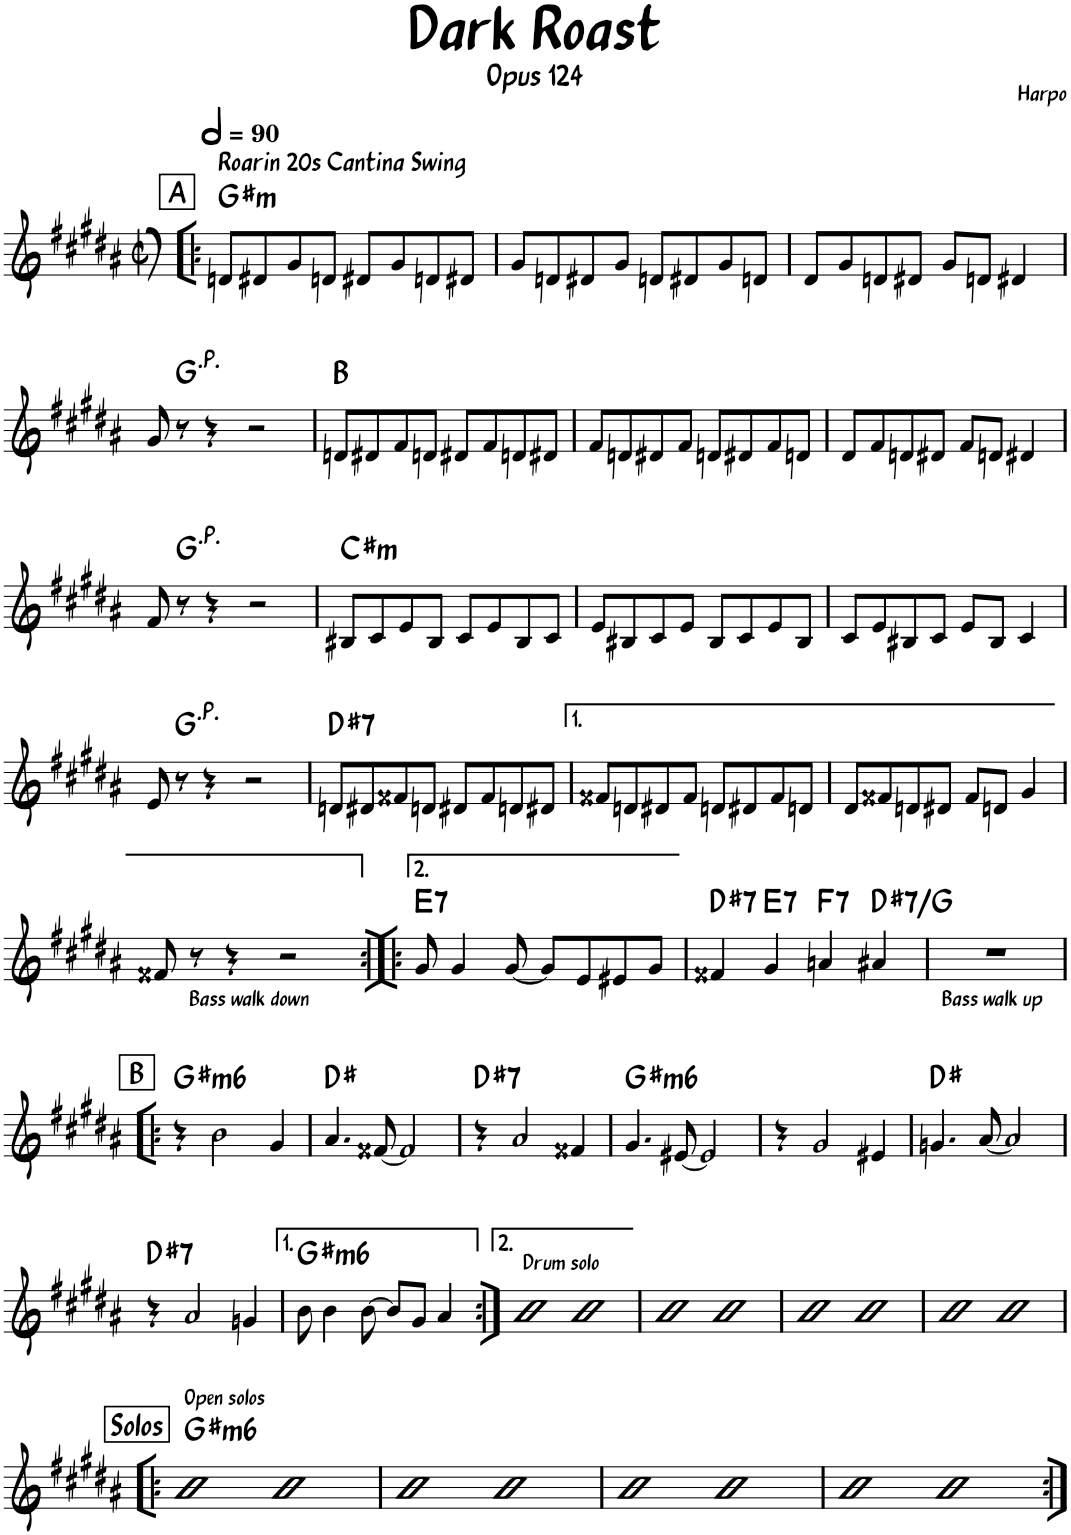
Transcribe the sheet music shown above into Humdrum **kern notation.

**kern	**harte
*part1	*part1
*staff1	*
*I"Piano	*
*I'Pno.	*
*clefG2	*
*k[f#c#g#d#a#]	*
*M2/2	*
*met(c|)	*
*MM180	*
!!LO:REH:place=s1:a:B:rj:fs=14:t=A
=1!|:	=1!|:
!LO:TX:a:B:t=Roarin 20s Cantina Swing	!LO:H:kt=m
8dn/L	G#:min
8d#X/	.
8g#/	.
8dn/J	.
8d#X/L	.
8g#/	.
8dn/	.
8d#X/J	.
=2	=2
8g#/L	.
8dn/	.
8d#X/	.
8g#/J	.
8dn/L	.
8d#X/	.
8g#/	.
8dn/J	.
=3	=3
8d#/L	.
8g#/	.
8dn/	.
8d#X/J	.
8g#/L	.
8dn/J	.
4d#X/	.
!!LO:LB:g=z
=4	=4
8g#/	.
!	!LO:H:kt=.P.
8r	.
4r	.
2r	.
=5	=5
8dn/L	B:maj
8d#X/	.
8f#/	.
8dn/J	.
8d#X/L	.
8f#/	.
8dn/	.
8d#X/J	.
=6	=6
8f#/L	.
8dn/	.
8d#X/	.
8f#/J	.
8dn/L	.
8d#X/	.
8f#/	.
8dn/J	.
=7	=7
8d#/L	.
8f#/	.
8dn/	.
8d#X/J	.
8f#/L	.
8dn/J	.
4d#X/	.
!!LO:LB:g=z
=8	=8
8f#/	.
!	!LO:H:kt=.P.
8r	.
4r	.
2r	.
=9	=9
!	!LO:H:kt=m
8B#X/L	C#:min
8c#/	.
8e/	.
8B#/J	.
8c#/L	.
8e/	.
8B#/	.
8c#/J	.
=10	=10
8e/L	.
8B#X/	.
8c#/	.
8e/J	.
8B#/L	.
8c#/	.
8e/	.
8B#/J	.
=11	=11
8c#/L	.
8e/	.
8B#X/	.
8c#/J	.
8e/L	.
8B#/J	.
4c#/	.
!!LO:LB:g=z
=12	=12
8e/	.
!	!LO:H:kt=.P.
8r	.
4r	.
2r	.
=13	=13
!	!LO:H:kt=7
8dn/L	D#:7
8d#X/	.
8f##X/	.
8dn/J	.
8d#X/L	.
8f##/	.
8dn/	.
8d#X/J	.
=14	=14
8f##X/L	.
8dn/	.
8d#X/	.
8f##/J	.
8dn/L	.
8d#X/	.
8f##/	.
8dn/J	.
=15	=15
8d#/L	.
8f##X/	.
8dn/	.
8d#X/J	.
8f##/L	.
8dn/J	.
4g#/	.
!!LO:LB:g=z
=16	=16
8f##X/	.
!LO:TX:b:t=Bass walk down	!
8r	.
4r	.
2r	.
=17:|!|:	=17:|!|:
!	!LO:H:kt=7
8g#/	E:7
4g#/	.
[8g#/	.
8g#/L]	.
8e/	.
8e#X/	.
8g#/J	.
=18	=18
!	!LO:H:kt=7
4f##X/	D#:7
!	!LO:H:kt=7
4g#/	E:7
!	!LO:H:kt=7
4an/	F:7
!	!LO:H:kt=7
4a#X/	D#:7/b4
=19	=19
!LO:TX:b:t=Bass walk up	!
1r	.
!!LO:LB:g=z
!!LO:REH:place=s1:a:B:rj:fs=14:t=B
=20!|:	=20!|:
!	!LO:H:kt=m6
4r	G#:min6
2b\	.
4g#/	.
=21	=21
4.a#/	D#:maj
[8f##X/	.
2f##/]	.
=22	=22
!	!LO:H:kt=7
4r	D#:7
2a#/	.
4f##X/	.
=23	=23
!	!LO:H:kt=m6
4.g#/	G#:min6
[8e#X/	.
2e#/]	.
=24	=24
4r	.
2g#/	.
4e#X/	.
=25	=25
4.gn/	D#:maj
[8a#/	.
2a#/]	.
!!LO:LB:g=z
=26	=26
!	!LO:H:kt=7
4r	D#:7
2a#/	.
4gn/	.
=27	=27
!	!LO:H:kt=m6
8b\	G#:min6
4b\	.
[8b\	.
8b/L]	.
8g#/J	.
4a#/	.
=28:|!	=28:|!
!LO:TX:a:t=Drum solo	!
2b	.
2b	.
=29	=29
2b	.
2b	.
=30	=30
2b	.
2b	.
=31	=31
2b	.
2b	.
!!LO:LB:g=z
!!LO:REH:place=s1:a:B:rj:fs=14:t=Solos
=32!|:	=32!|:
!LO:TX:a:t=Open solos	!LO:H:kt=m6
2b	G#:min6
2b	.
=33	=33
2b	.
2b	.
=34	=34
2b	.
2b	.
=35	=35
2b	.
2b	.
=:|!	=:|!
*-	*-
